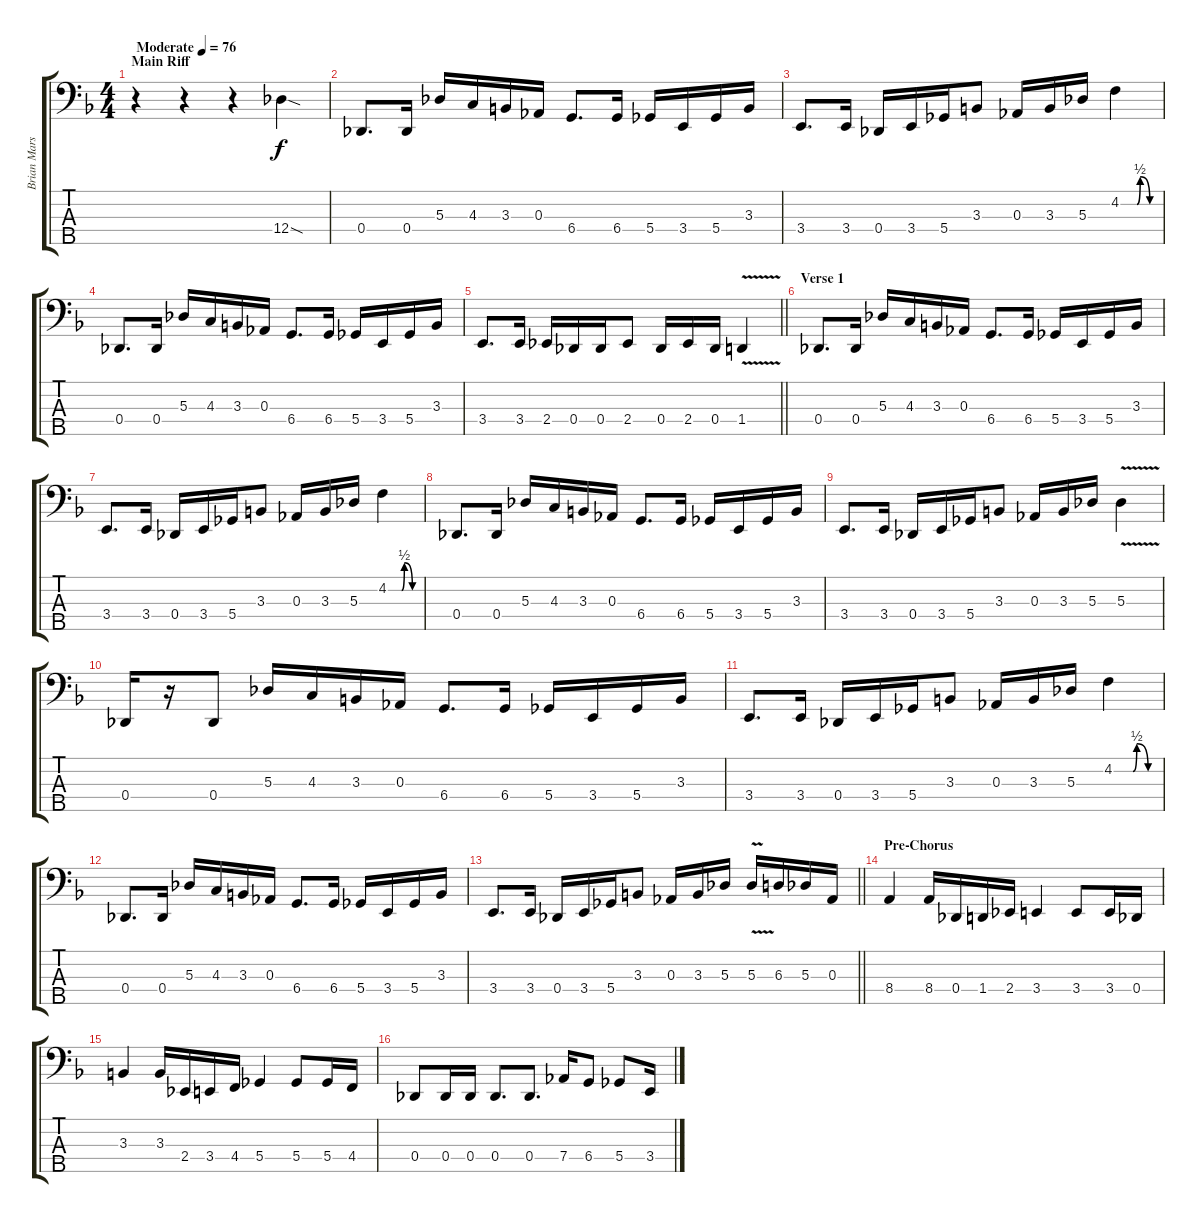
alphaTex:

\track ("Brian Marshall" "Brian Mars") {instrument electricbassfinger}
\staff {score tabs}
\tuning (Gb2 Db2 Ab1 Db1 Bb0) {hide}
\ts (4 4)
\section ("" "Main Riff")
\tempo (76 "Moderate")
\clef f4
\ks f
r.4{dy f instrument electricbassfinger} r.4 r.4 12.4{sod}.4 |
0.4.8{d} 0.4.16 5.3.16 4.3.16 3.3.16 0.3.16 6.4.8{d} 6.4.16 5.4.16 3.4.16 5.4.16 3.3.16 |
3.4.8{d} 3.4.16 0.4.16 3.4.16 5.4.16 3.3.8 0.3.16 3.3.16 5.3.16 4.2{be (custom 0 0 25 0 30 2 45 0 60 0)}.4 |
0.4.8{d} 0.4.16 5.3.16 4.3.16 3.3.16 0.3.16 6.4.8{d} 6.4.16 5.4.16 3.4.16 5.4.16 3.3.16 |
\barLineRight lightlight
3.4.8{d} 3.4.16 2.4.16 0.4.16 0.4.16 2.4.8 0.4.16 2.4.16 0.4.16 1.4{v}.4 |
\section ("" "Verse 1")
0.4.8{d} 0.4.16 5.3.16 4.3.16 3.3.16 0.3.16 6.4.8{d} 6.4.16 5.4.16 3.4.16 5.4.16 3.3.16 |
3.4.8{d} 3.4.16 0.4.16 3.4.16 5.4.16 3.3.8 0.3.16 3.3.16 5.3.16 4.2{be (custom 0 0 25 0 30 2 45 0 60 0)}.4 |
0.4.8{d} 0.4.16 5.3.16 4.3.16 3.3.16 0.3.16 6.4.8{d} 6.4.16 5.4.16 3.4.16 5.4.16 3.3.16 |
3.4.8{d} 3.4.16 0.4.16 3.4.16 5.4.16 3.3.8 0.3.16 3.3.16 5.3.16 5.3{v}.4 |
0.4.16 r.16 0.4.8 5.3.16 4.3.16 3.3.16 0.3.16 6.4.8{d} 6.4.16 5.4.16 3.4.16 5.4.16 3.3.16 |
3.4.8{d} 3.4.16 0.4.16 3.4.16 5.4.16 3.3.8 0.3.16 3.3.16 5.3.16 4.2{be (custom 0 0 25 0 30 2 45 0 60 0)}.4 |
0.4.8{d} 0.4.16 5.3.16 4.3.16 3.3.16 0.3.16 6.4.8{d} 6.4.16 5.4.16 3.4.16 5.4.16 3.3.16 |
\barLineRight lightlight
3.4.8{d} 3.4.16 0.4.16 3.4.16 5.4.16 3.3.8 0.3.16 3.3.16 5.3.16 5.3{v}.16 6.3.16 5.3.16 0.3.16 |
\section ("" "Pre-Chorus")
8.4.4 8.4.16 0.4.16 1.4.16 2.4.16 3.4.4 3.4.8 3.4.16 0.4.16 |
3.3.4 3.3.16 2.4.16 3.4.16 4.4.16 5.4.4 5.4.8 5.4.16 4.4.16 |
0.4.8 0.4.16 0.4.16 0.4.8{d} 0.4.8{d} 7.4.16 6.4.8 5.4.8 3.4.16
